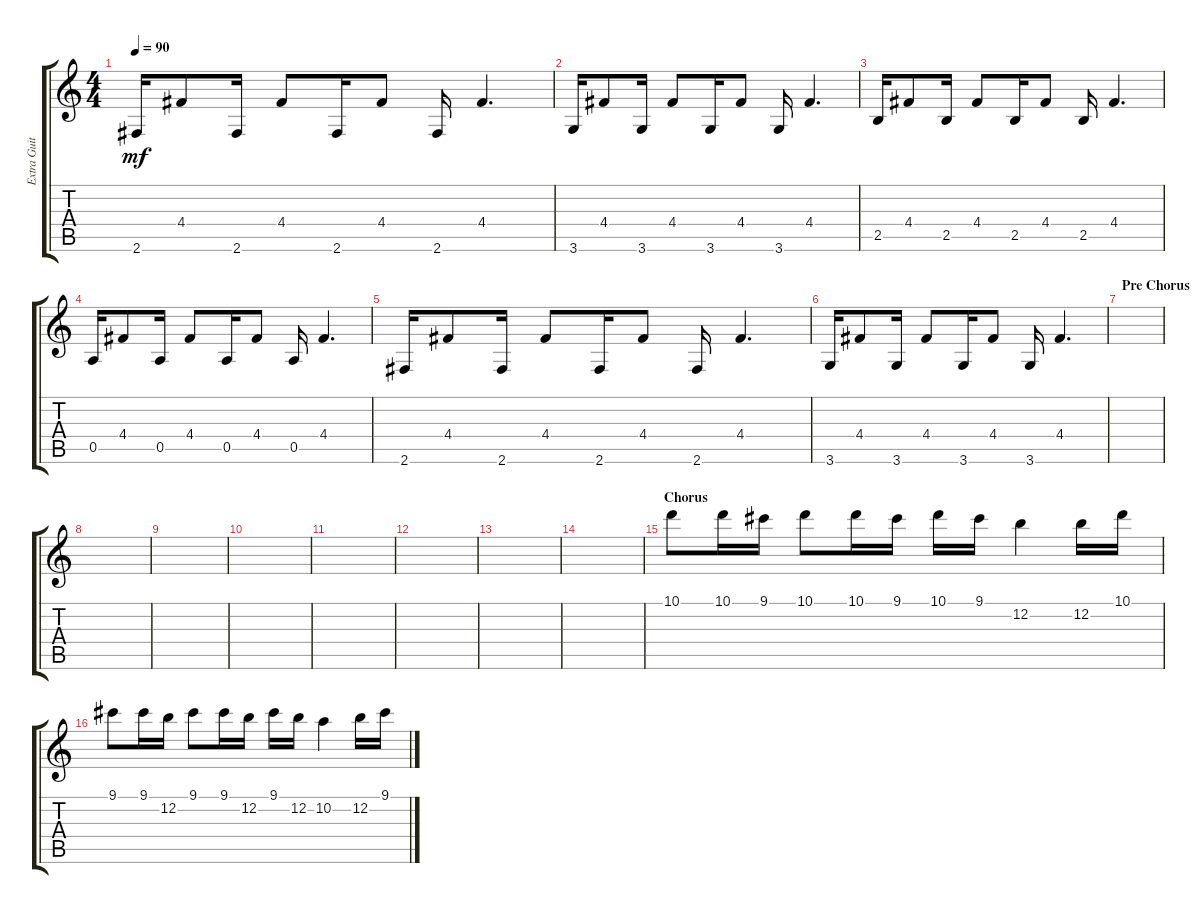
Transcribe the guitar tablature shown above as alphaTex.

\track ("Extra Guitar" "Extra Guit") {instrument electricguitarclean}
\staff {score tabs}
\tuning (E4 B3 G3 D3 A2 E2) {hide}
\ts (4 4)
\tempo 90
\clef g2
\ks c
2.6.16{dy mf} 4.4.8 2.6.16 4.4.8 2.6.16 4.4.8 2.6.16 4.4.4{d} |
3.6.16 4.4.8 3.6.16 4.4.8 3.6.16 4.4.8 3.6.16 4.4.4{d} |
2.5.16 4.4.8 2.5.16 4.4.8 2.5.16 4.4.8 2.5.16 4.4.4{d} |
0.5.16 4.4.8 0.5.16 4.4.8 0.5.16 4.4.8 0.5.16 4.4.4{d} |
2.6.16 4.4.8 2.6.16 4.4.8 2.6.16 4.4.8 2.6.16 4.4.4{d} |
3.6.16 4.4.8 3.6.16 4.4.8 3.6.16 4.4.8 3.6.16 4.4.4{d} |
\section ("" "Pre Chorus")
|
|
|
|
|
|
|
|
\section ("" "Chorus")
10.1.8 10.1.16 9.1.16 10.1.8 10.1.16 9.1.16 10.1.16 9.1.16 12.2.4 12.2.16 10.1.16 |
9.1.8 9.1.16 12.2.16 9.1.8 9.1.16 12.2.16 9.1.16 12.2.16 10.2.4 12.2.16 9.1.16
